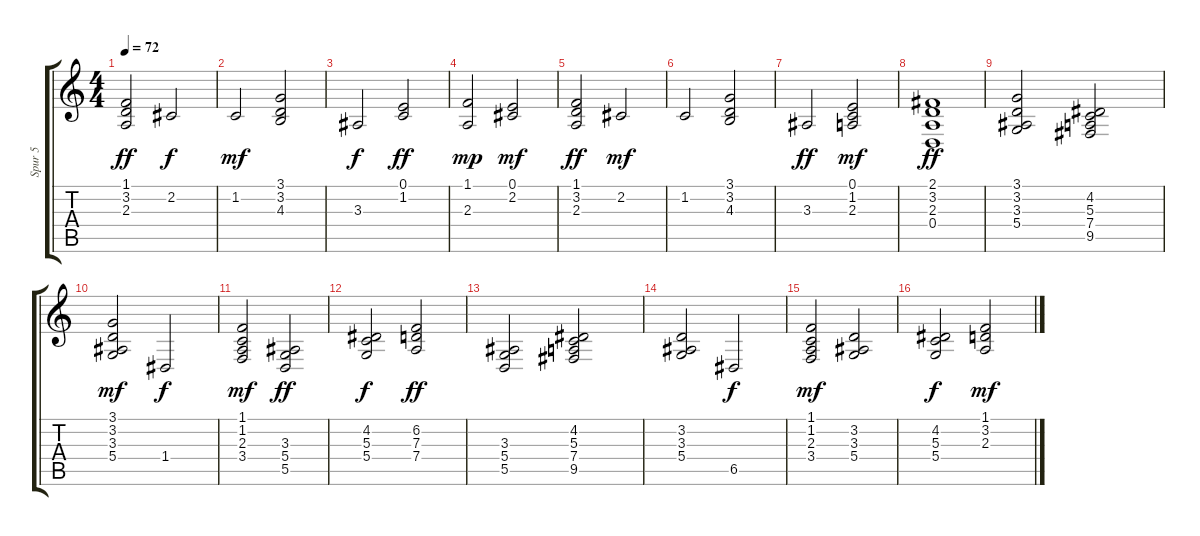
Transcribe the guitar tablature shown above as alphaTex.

\track ("Spur 5" "Spur 5") {instrument stringensemble2}
\staff {score tabs}
\tuning (E4 B3 G3 D3 A2 E2) {hide}
\ts (4 4)
\tempo 72
\clef g2
\ks c
(1.1 3.2 2.3).2{dy ff volume 9} 2.2.2{dy f} |
1.2.2{dy mf} (3.1 3.2 4.3).2 |
3.3.2{dy f} (0.1 1.2).2{dy ff} |
(1.1 2.3).2{dy mp} (0.1 2.2).2{dy mf} |
(1.1 3.2 2.3).2{dy ff} 2.2.2{dy mf} |
1.2.2 (3.1 3.2 4.3).2 |
3.3.2{dy ff} (0.1 1.2 2.3).2{dy mf} |
(2.1 3.2 2.3 0.4).1{dy ff} |
(3.1 3.2 3.3 5.4).2 (4.2 5.3 7.4 9.5).2 |
(3.1 3.2 3.3 5.4).2{dy mf} 1.4.2{dy f} |
(1.1 1.2 2.3 3.4).2{dy mf} (3.3 5.4 5.5).2{dy ff} |
(4.2 5.3 5.4).2{dy f} (6.2 7.3 7.4).2{dy ff} |
(3.3 5.4 5.5).2 (4.2 5.3 7.4 9.5).2 |
(3.2 3.3 5.4).2 6.5.2{dy f} |
(1.1 1.2 2.3 3.4).2{dy mf} (3.2 3.3 5.4).2 |
(4.2 5.3 5.4).2{dy f} (1.1 3.2 2.3).2{dy mf}
